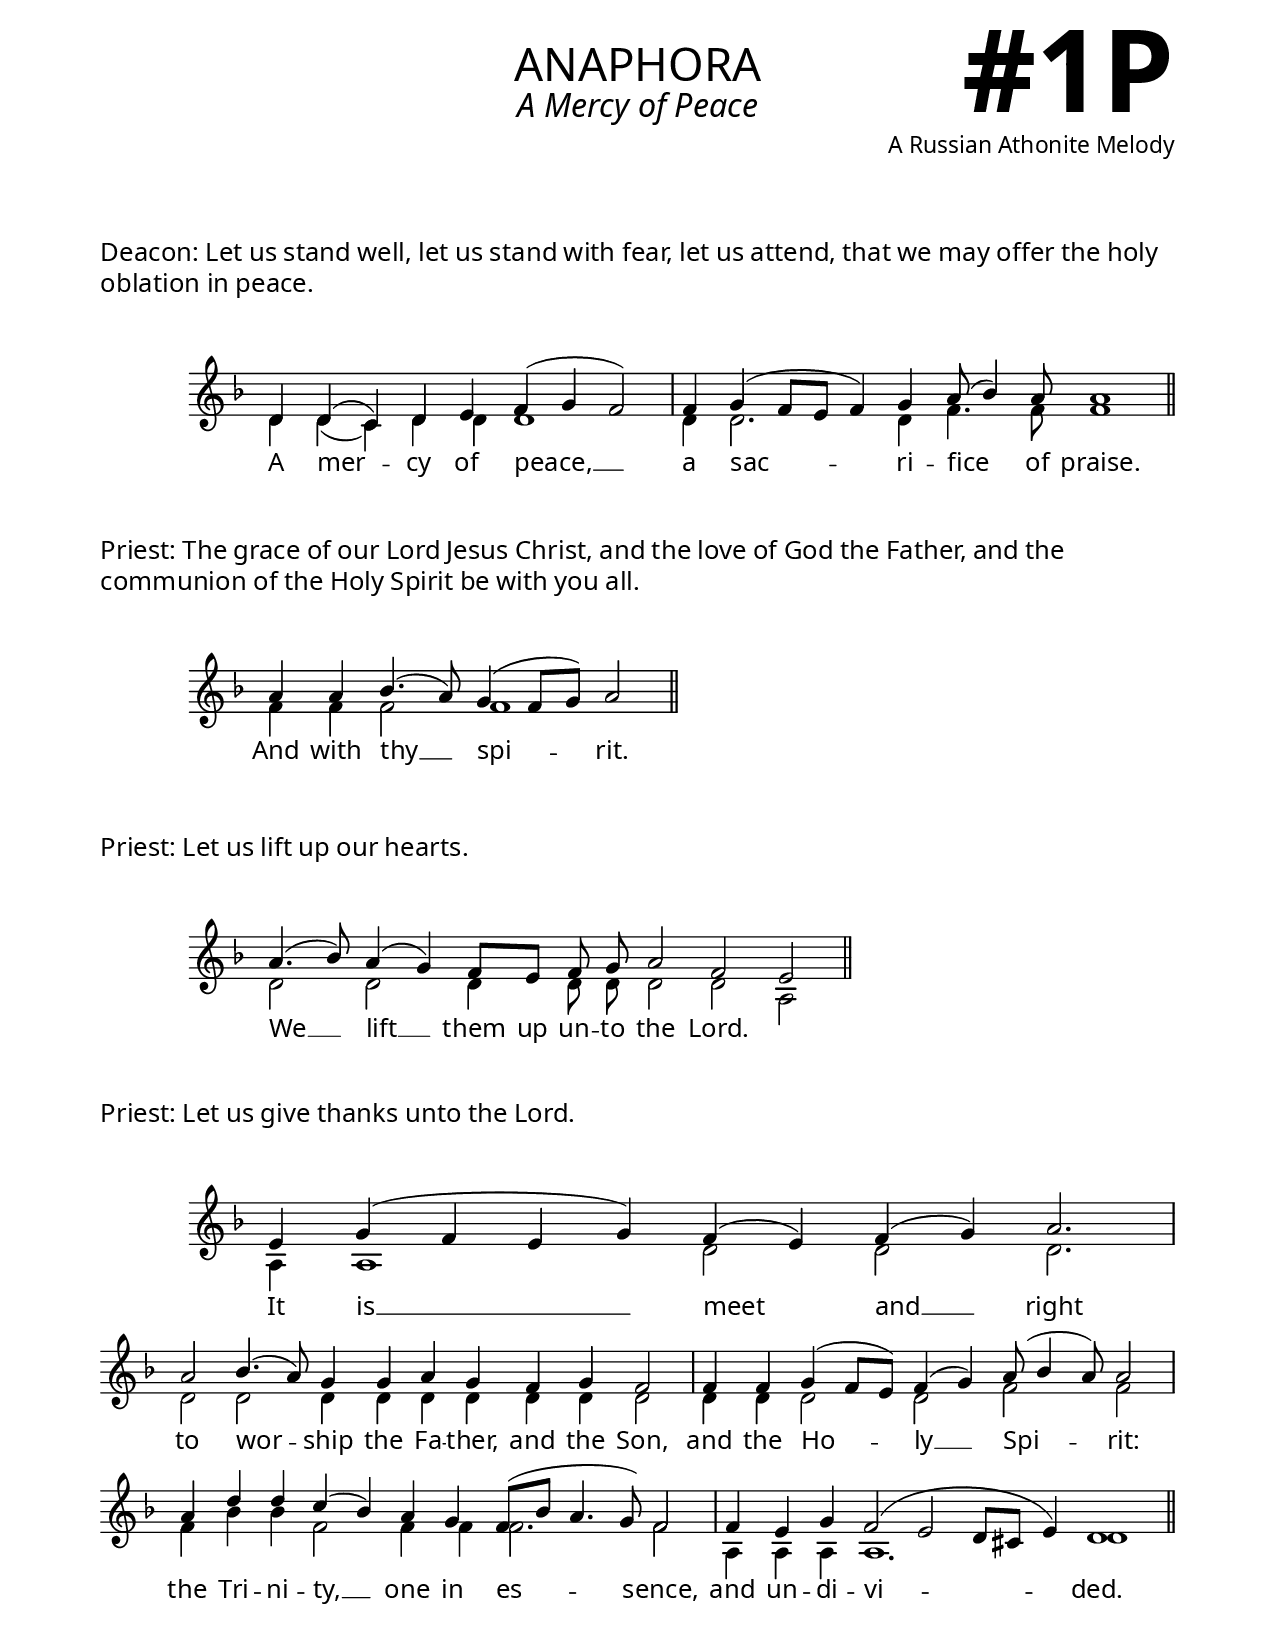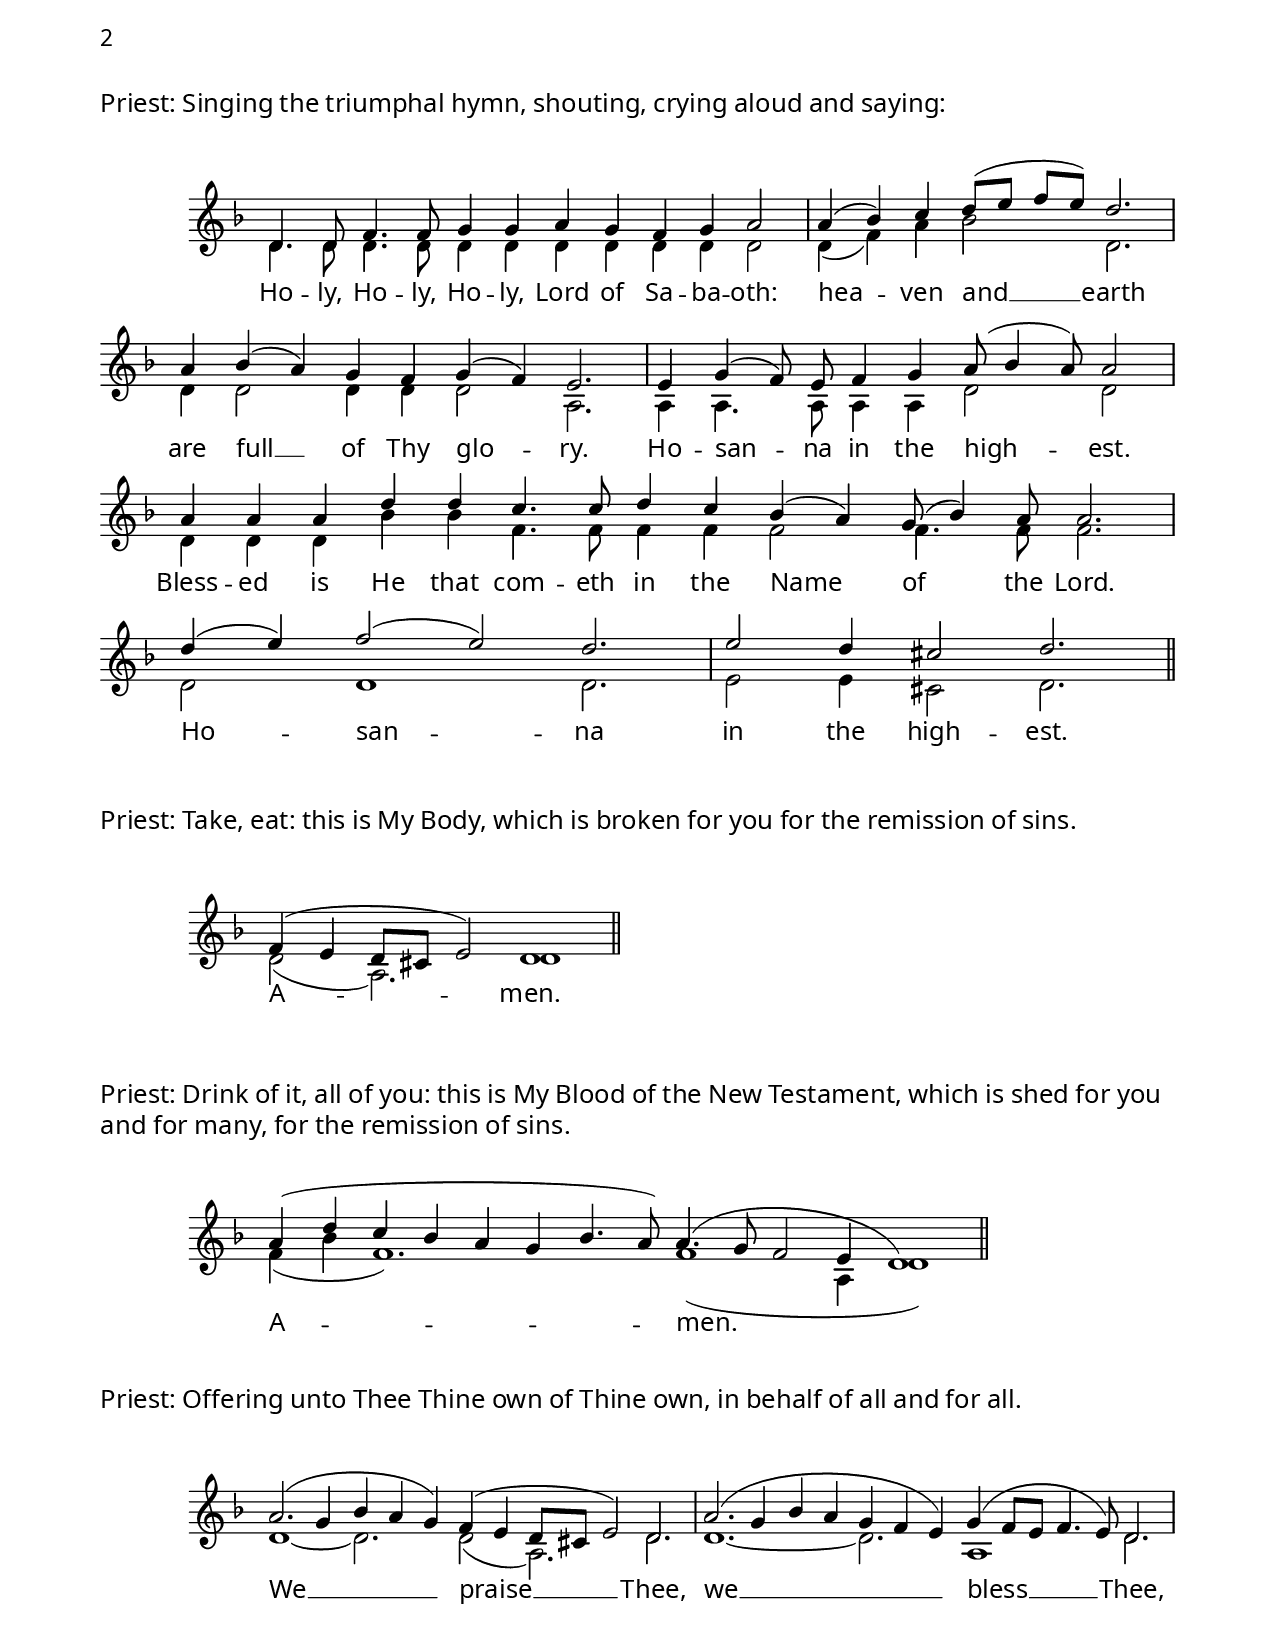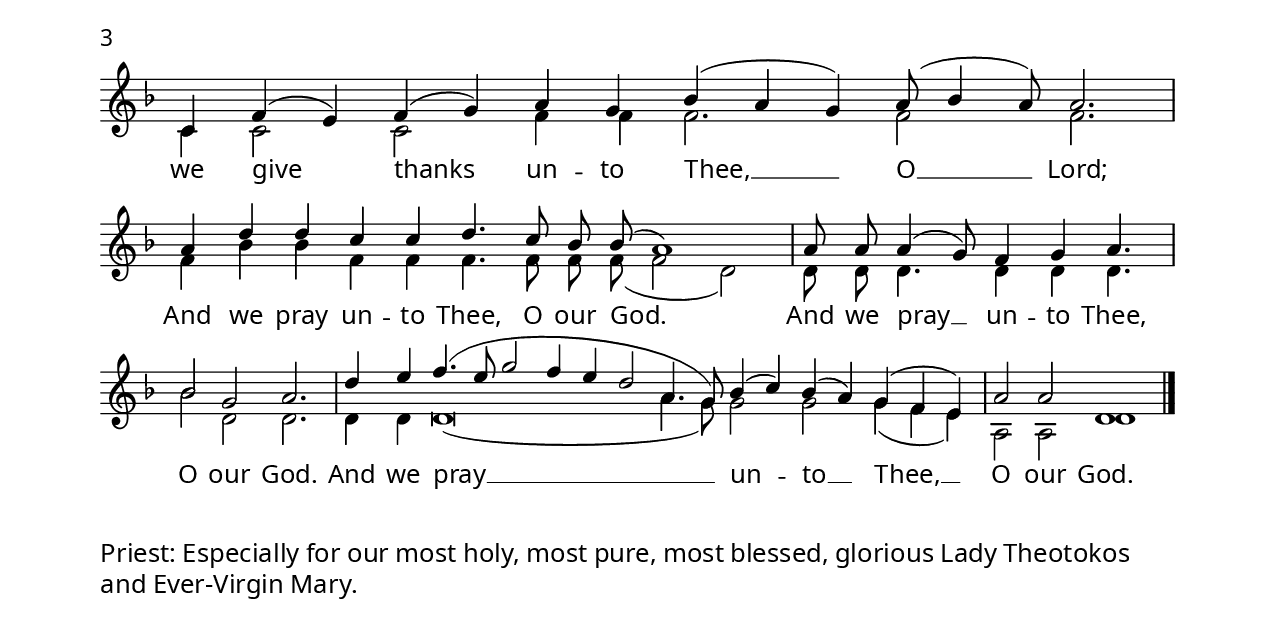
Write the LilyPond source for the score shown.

\version "2.24.4"

\header {
    title = "anaphora"
    subtitle = "A Mercy of Peace"
    composer = "A Russian Athonite Melody"
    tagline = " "
}


bindernumber = \markup {
    \override #'(font-name . "Goudy Old Style Bold")

    \fontsize #14 "#1P" 
     }


subTitleFont = \markup {\fill-line {
                \fontsize #3 \override #'(font-name . "EB Garamond Italic")
                \fromproperty #'header:subtitle
                }}

titleFont = \markup {\fill-line {
                \fontsize #8 \caps
                \override #'(font-name . "EB Garamond")
                \fromproperty #'header:title
                }}

\paper {
    #(set-paper-size "letter")
    page-breaking = #ly:optimal-breaking
    ragged-last-bottom = ##t
    right-margin = 17\mm
    left-margin = 17\mm
    #(define fonts
        (set-global-fonts
            #:roman "EB Garamond SemiBold"
    ))
    bookTitleMarkup = \markup \null
    oddHeaderMarkup = \markup {
        \override #'(baseline-skip . 3.5) \fill-line {
            \if \on-first-page  %version 2.23.4
            % \raise #8 \fromproperty #'header:dedication % to ajust and uncomment for dedication
            \if \on-first-page %version 2.23.4
            \raise #3 % to ajust
            \column {
                \titleFont
                \subTitleFont
                \fill-line {
                \smaller \bold
                \fromproperty #'header:subsubtitle
                }
                \fill-line {
                \large \override #'(font-name . "EB Garamond")
                \fromproperty #'header:poet
                { \large \bold \fromproperty #'header:instrument }
                \override #'(font-name . "EB Garamond Medium") \fromproperty #'header:composer
                }
                \fill-line {
                \fromproperty #'header:meter
                \fromproperty #'header:arranger
                }
            }
            \if \on-first-page
                \right-align \bindernumber

        }
        \raise #5
        \if \should-print-page-number %version 2.23.4
        % \if \should-print-page-number  %version 2.23.3
        \fromproperty #'page:page-number-string
    }
    evenHeaderMarkup = \oddHeaderMarkup

}

#(define-markup-command (ebregular layout props text)
   (markup?)
   (interpret-markup layout props
     (markup #:override '(font-name . "EB Garamond") text )))

\markup \vspace #2
\markup \wordwrap {\larger {  Deacon: \ebregular{Let us stand well, let us stand with fear, let us attend, that we may offer the holy oblation in peace.}}}
\markup \vspace #1


\version "2.24.4"




keyTime = { \key f \major}
cadenzaMeasure = {
  \cadenzaOff
  \partial 1024 s1024
  \cadenzaOn

}

SopMusic    = \relative { 
    \override Score.BarNumber.break-visibility = #all-visible
    \cadenzaOn
    d'4 d( c) d e f( g f2) \cadenzaMeasure
    f4 g( f8[ e] f4) g a8( bes4) a8 a1 \cadenzaMeasure \section
}

BassMusic   = \relative {
    \override Score.BarNumber.break-visibility = #all-visible
    \cadenzaOn
    d'4 d( c) d d d1 \cadenzaMeasure
    d4 d2. d4 f4. f8 f1 \cadenzaMeasure \section

}

VerseOne = \lyricmode {
    A mer -- cy of peace, __
    a sac -- ri -- fice of praise.
    }


\score {
    \new Staff \with {midiInstrument = "choir aahs"} <<
        \clef "treble"
        \new Voice = "Sop"  { \voiceOne \keyTime \SopMusic}
        \new Voice = "Bass"  { \voiceTwo \keyTime \BassMusic}

        \new Lyrics \lyricsto "Sop" { \VerseOne }
    >>
    \layout {
    \context {
        \Score
            \omit BarNumber
            \override SpacingSpanner.common-shortest-duration = #(ly:make-moment 1/16)
    }
    \context {
        \Staff
            \remove Time_signature_engraver
    }
    \context {
        \Lyrics
            \override LyricSpace.minimum-distance = #1.0
    }
    }
    \midi {
        \tempo 4 = 120
    }
}







\markup \vspace #1
\markup \wordwrap {\larger {  Priest: \ebregular{The grace of our Lord Jesus Christ, and the love of God the Father, and the communion of the Holy Spirit be with you all.}}}
\markup \vspace #1

\version "2.24.4"




keyTime = { \key f \major}
cadenzaMeasure = {
  \cadenzaOff
  \partial 1024 s1024
  \cadenzaOn

}

SopMusic    = \relative { 
    \override Score.BarNumber.break-visibility = #all-visible
    \cadenzaOn
    a'4 a bes4.( a8) g4( f8[ g]) a2 \cadenzaMeasure \section

}

BassMusic   = \relative {
    \override Score.BarNumber.break-visibility = #all-visible
    \cadenzaOn
    f'4 f f2 f1 \cadenzaMeasure \section
}

VerseOne = \lyricmode {
    And with thy __ spi -- rit.
    }


\score {
    \new Staff \with {midiInstrument = "choir aahs"} <<
        \clef "treble"
        \new Voice = "Sop"  { \voiceOne \keyTime \SopMusic}
        \new Voice = "Bass"  { \voiceTwo \keyTime \BassMusic}

        \new Lyrics \lyricsto "Sop" { \VerseOne }
    >>
    \layout {
    \context {
        \Score
            \omit BarNumber
            \override SpacingSpanner.common-shortest-duration = #(ly:make-moment 1/16)

    }
    \context {
        \Staff
            \remove Time_signature_engraver
    }
    \context {
        \Lyrics
            \override LyricSpace.minimum-distance = #1.0
    }
    }
    \midi {
        \tempo 4 = 120
    }
}







\markup \vspace #1
\markup \wordwrap {\larger {  Priest: \ebregular{Let us lift up our hearts.}}}
\markup \vspace #1

\version "2.24.4"




keyTime = { \key f \major}
cadenzaMeasure = {
  \cadenzaOff
  \partial 1024 s1024
  \cadenzaOn

}

SopMusic    = \relative { 
    \override Score.BarNumber.break-visibility = #all-visible
    \cadenzaOn
    a'4.( bes8) a4( g) f8[ e] f g a2 f e \cadenzaMeasure \section

}

BassMusic   = \relative {
    \override Score.BarNumber.break-visibility = #all-visible
    \cadenzaOn
    d'2 d d4 d8 d d2 d a \cadenzaMeasure \section
}

VerseOne = \lyricmode {
    We __ lift __ them up un -- to the Lord.
    }


\score {
    \new Staff \with {midiInstrument = "choir aahs"} <<
        \clef "treble"
        \new Voice = "Sop"  { \voiceOne \keyTime \SopMusic}
        \new Voice = "Bass"  { \voiceTwo \keyTime \BassMusic}

        \new Lyrics \lyricsto "Sop" { \VerseOne }
    >>
    \layout {
    \context {
        \Score
            \omit BarNumber
            \override SpacingSpanner.common-shortest-duration = #(ly:make-moment 1/16)

    }
    \context {
        \Staff
            \remove Time_signature_engraver
    }
    \context {
        \Lyrics
            \override LyricSpace.minimum-distance = #1.0
    }
    }
    \midi {
        \tempo 4 = 120
    }
}







\markup \vspace #1
\markup \wordwrap {\larger {  Priest: \ebregular{Let us give thanks unto the Lord.}}}
\markup \vspace #1

\version "2.24.4"




keyTime = { \key f \major}
cadenzaMeasure = {
    \cadenzaOff
    \partial 1024 s1024
    \cadenzaOn
}

SopMusic    = \relative { 
    \override Score.BarNumber.break-visibility = #all-visible
    \cadenzaOn
    e'4 g( f e g) f( e) f( g) a2. \cadenzaMeasure
    a2 bes4.( a8) g4 g a g f g f2 \cadenzaMeasure
    f4 f g( f8[ e]) f4( g) a8( bes4 a8) a2 \cadenzaMeasure
    a4 d d c( bes) a g f8([ bes] a4. g8) f2 \cadenzaMeasure
    f4 e g f2( e d8[ cis] e4) d1 \cadenzaMeasure \section

}

BassMusic   = \relative {
    \override Score.BarNumber.break-visibility = #all-visible
    \cadenzaOn
    a4 a1 d2 d d2. \cadenzaMeasure
    d2 d d4 d d d d d d2 \cadenzaMeasure
    d4 d d2 d f f \cadenzaMeasure
    f4 bes bes f2 f4 f f2. f2 \cadenzaMeasure
    a,4 a a a1. d1 \cadenzaMeasure
}

VerseOne = \lyricmode {
    It is __ meet and __ right
    to wor -- ship the Fa -- ther, and the Son,
    and the Ho -- ly __ Spi -- rit:
    the Tri -- ni -- ty, __ one in es -- sence,
    and un -- di -- vi -- ded.
    }


\score {
    \new Staff \with {midiInstrument = "choir aahs"} <<
        \clef "treble"
        \new Voice = "Sop"  { \voiceOne \keyTime \SopMusic}
        \new Voice = "Bass"  { \voiceTwo \keyTime \BassMusic}

        \new Lyrics \lyricsto "Sop" { \VerseOne }
    >>
    \layout {
    \context {
        \Score
            \omit BarNumber
            \override SpacingSpanner.common-shortest-duration = #(ly:make-moment 1/16)

    }
    \context {
        \Staff
            \remove Time_signature_engraver
    }
    \context {
        \Lyrics
            \override LyricSpace.minimum-distance = #1.0
    }
    }
    \midi {
        \tempo 4 = 120
    }
}







\pageBreak

\markup \vspace #1
\markup \wordwrap {\larger {  Priest: \ebregular{Singing the triumphal hymn, shouting, crying aloud and saying:}}}
\markup \vspace #1


\version "2.24.4"




keyTime = { \key f \major}
cadenzaMeasure = {
  \cadenzaOff
  \partial 1024 s1024
  \cadenzaOn

}

SopMusic    = \relative { 
    \override Score.BarNumber.break-visibility = #all-visible
    \cadenzaOn
    
    d'4. d8 f4. f8 g4 g a g f g a2 \cadenzaMeasure
    a4( bes) c d8([ e] f[ e]) d2. \cadenzaMeasure


    a4 bes( a) g f g( f) e2. \cadenzaMeasure
    e4 g( f8) e f4 g a8( bes4 a8) a2 \cadenzaMeasure
    a4 a a d d c4. c8 d4 c bes( a) g8( bes4) a8 a2. \cadenzaMeasure
    d4( e) f2( e) d2. \cadenzaMeasure
    e2 d4 cis2 d2. \cadenzaMeasure \section
}

BassMusic   = \relative {
    \override Score.BarNumber.break-visibility = #all-visible
    \cadenzaOn

    d'4. d8 d4. d8 d4 d d d d d d2 \cadenzaMeasure
    d4( f) a bes2 d,2. \cadenzaMeasure
    d4 d2 d4 d d2 a2. \cadenzaMeasure
    a4 a4. a8 a4 a d2 d \cadenzaMeasure
    d4 d d bes' bes f4. f8 f4 f f2 f4. f8 f2. \cadenzaMeasure
    d2 d1 d2. \cadenzaMeasure
    e2 e4 cis2 d2. \cadenzaMeasure \section
}

VerseOne = \lyricmode {
    Ho -- ly, Ho -- ly, Ho -- ly, Lord of Sa -- ba -- oth:
    hea -- ven and __ earth
    are full __ of Thy glo -- ry.
    Ho -- san -- na in the high -- est.
    Bless -- ed is He that com -- eth in the Name of the Lord.
    Ho -- san -- na 
    in the high -- est.
    }


\score {
    \new Staff \with {midiInstrument = "choir aahs"} <<
        \clef "treble"
        \new Voice = "Sop"  { \voiceOne \keyTime \SopMusic}
        \new Voice = "Bass"  { \voiceTwo \keyTime \BassMusic}

        \new Lyrics \lyricsto "Sop" { \VerseOne }
    >>
    \layout {
    \context {
        \Score
            \omit BarNumber
            \override SpacingSpanner.common-shortest-duration = #(ly:make-moment 1/16)
    }
    \context {
        \Staff
            \remove Time_signature_engraver
    }
    \context {
        \Lyrics
            \override LyricSpace.minimum-distance = #1.0
    }
    }
    \midi {
        \tempo 4 = 120
    }
}







\markup \vspace #1
\markup \wordwrap {\larger {  Priest: \ebregular{Take, eat: this is My Body, which is broken for you for the remission of sins.}}}
\markup \vspace #1

\version "2.24.4"




keyTime = { \key f \major}
cadenzaMeasure = {
  \cadenzaOff
  \partial 1024 s1024
  \cadenzaOn

}

SopMusic    = \relative { 
    \override Score.BarNumber.break-visibility = #all-visible
    \cadenzaOn
    f'4( e d8[ cis] e2) d1 \cadenzaMeasure \section


}

BassMusic   = \relative {
    \override Score.BarNumber.break-visibility = #all-visible
    \cadenzaOn
    d'2( a2.) d1 \cadenzaMeasure
}

VerseOne = \lyricmode {
    A -- men.
    }


\score {
    \new Staff \with {midiInstrument = "choir aahs"} <<
        \clef "treble"
        \new Voice = "Sop"  { \voiceOne \keyTime \SopMusic}
        \new Voice = "Bass"  { \voiceTwo \keyTime \BassMusic}

        \new Lyrics \lyricsto "Sop" { \VerseOne }
    >>
    \layout {
    \context {
        \Score
            \omit BarNumber
            \override SpacingSpanner.common-shortest-duration = #(ly:make-moment 1/16)

    }
    \context {
        \Staff
            \remove Time_signature_engraver
    }
    \context {
        \Lyrics
            \override LyricSpace.minimum-distance = #1.0
    }
    }
    \midi {
        \tempo 4 = 120
    }
}







\markup \vspace #1
\markup \wordwrap {\larger {  Priest: \ebregular{Drink of it, all of you: this is My Blood of the New Testament, which is shed for you and for many, for the remission of sins.}}}
\markup \vspace #1

\version "2.24.4"




keyTime = { \key f \major}
cadenzaMeasure = {
  \cadenzaOff
  \partial 1024 s1024
  \cadenzaOn

}

SopMusic    = \relative { 
    \override Score.BarNumber.break-visibility = #all-visible
    \cadenzaOn
    a'4( d c bes a g bes4. a8) a4.( g8 f2 e4 d1) \cadenzaMeasure \section
}

BassMusic   = \relative {
    \override Score.BarNumber.break-visibility = #all-visible
    \cadenzaOn
    f'4( bes f1.) f1( a,4 d1) \cadenzaMeasure \section
}

VerseOne = \lyricmode {
    A -- men.
    }


\score {
    \new Staff \with {midiInstrument = "choir aahs"} <<
        \clef "treble"
        \new Voice = "Sop"  { \voiceOne \keyTime \SopMusic}
        \new Voice = "Bass"  { \voiceTwo \keyTime \BassMusic}

        \new Lyrics \lyricsto "Sop" { \VerseOne }
    >>
    \layout {
    \context {
        \Score
            \omit BarNumber
            \override SpacingSpanner.common-shortest-duration = #(ly:make-moment 1/16)

    }
    \context {
        \Staff
            \remove Time_signature_engraver
    }
    \context {
        \Lyrics
            \override LyricSpace.minimum-distance = #1.0
    }
    }
    \midi {
        \tempo 4 = 120
    }
}







\markup \vspace #1
\markup \wordwrap {\larger {  Priest: \ebregular{Offering unto Thee Thine own of Thine own, in behalf of all and for all.}}}
\markup \vspace #1

\version "2.24.4"




keyTime = { \key f \major}
cadenzaMeasure = {
  \cadenzaOff
  \partial 1024 s1024
  \cadenzaOn

}

SopMusic    = \relative { 
    \override Score.BarNumber.break-visibility = #all-visible
    \cadenzaOn
    
    a'2.( g4 bes a g) f( e d8[ cis] e2) d2. \cadenzaMeasure
    a'2.( g4 bes a g f e) g( f8[ e] f4. e8) d2. \cadenzaMeasure
    c4 f( e) f( g) a g bes( a g) a8( bes4 a8) a2. \cadenzaMeasure
    a4 d d c c d4. c8 bes bes( a1) \cadenzaMeasure
    a8 a a4( g8) f4 g a4. \cadenzaMeasure
    bes2 g a2. \cadenzaMeasure
    d4 e f4.( e8 g2 f4 e d2 a4. g8) bes4( c) bes( a) g( f e) \cadenzaMeasure
    a2 a2 d,1 \cadenzaMeasure \fine
}

BassMusic   = \relative {
    \override Score.BarNumber.break-visibility = #all-visible
    \cadenzaOn

    d'1~ d2. d2( a2.) d \cadenzaMeasure
    d1.~ d2. a1 d2. \cadenzaMeasure
    c4 c2 c f4 f f2. f2 f2. \cadenzaMeasure
    f4 bes bes f f f4. f8 f f( f2 d2) \cadenzaMeasure
    d8 d d4. d4 d d4. \cadenzaMeasure
    bes'2 d, d2. \cadenzaMeasure
    d4 d d\breve( a'4. g8) g2 g g4( f e) \cadenzaMeasure
    a,2 a d1 \cadenzaMeasure \fine

}

VerseOne = \lyricmode {
    We __ praise __ Thee,
    we __ bless __ Thee,
    we give thanks un -- to Thee, __ O __ Lord;
    And we pray un -- to Thee, O our God.
    And we pray __ un -- to Thee,
    O our God.
    And we pray __ un -- to __ Thee, __
    O our God.
    }


\score {
    \new Staff \with {midiInstrument = "choir aahs"} <<
        \clef "treble"
        \new Voice = "Sop"  { \voiceOne \keyTime \SopMusic}
        \new Voice = "Bass"  { \voiceTwo \keyTime \BassMusic}

        \new Lyrics \lyricsto "Sop" { \VerseOne }
    >>
    \layout {
    \context {
        \Score
            \omit BarNumber
            \override SpacingSpanner.common-shortest-duration = #(ly:make-moment 1/16)

    }
    \context {
        \Staff
            \remove Time_signature_engraver
    }
    \context {
        \Lyrics
            \override LyricSpace.minimum-distance = #1.0
    }
    }
    \midi {
        \tempo 4 = 120
    }
}







\markup \vspace #1
\markup \wordwrap {\larger {  Priest: \ebregular{Especially for our most holy, most pure, most blessed, glorious Lady Theotokos and Ever-Virgin Mary.}}}
\markup \vspace #1